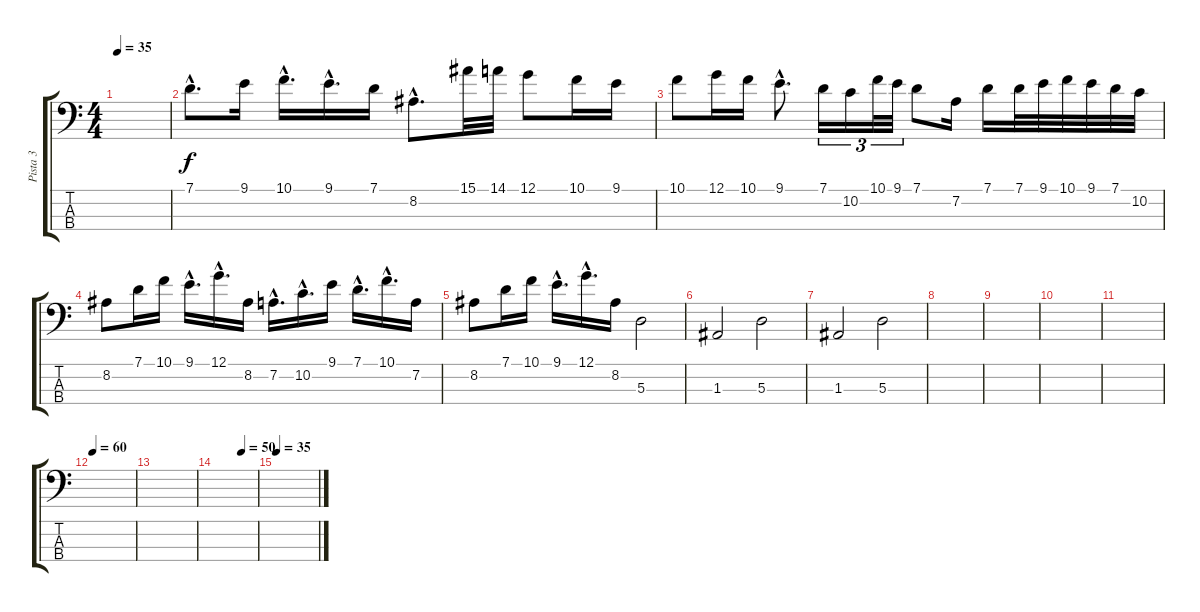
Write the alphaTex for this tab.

\track ("Pista 3" "Pista 3") {instrument electricbassfinger}
\staff {score tabs}
\tuning (G2 D2 A1 E1) {hide}
\ts (4 4)
\tempo 35
\tempo 30
\tempo 35
\clef f4
\ks c
|
7.1{hac}.8{d} 9.1.16 10.1{hac}.16{d} 9.1{hac}.16{d} 7.1.16 8.2{hac}.8{d} 15.1.32 14.1.32 12.1.8 10.1.16 9.1.16 |
10.1.8 12.1.16 10.1.16 9.1{hac}.8{d} 7.1.16{tu (3 2)} 10.2.16{tu (3 2)} 10.1.32{tu (3 2)} 9.1.32{tu (3 2)} 7.1.8 7.2.16 7.1.16 7.1.32 9.1.32 10.1.32 9.1.32 7.1.32 10.2.32 |
8.2.8 7.1.16 10.1.16 9.1{hac}.16{d} 12.1{hac}.16{d} 8.2.16 7.2{hac}.16{d} 10.2{hac}.16{d} 9.1.16 7.1{hac}.16{d} 10.1{hac}.16{d} 7.2.16 |
8.2.8 7.1.16 10.1.16 9.1{hac}.16{d} 12.1{hac}.16{d} 8.2.16 5.3.2 |
1.3.2 5.3.2 |
1.3.2 5.3.2 |
|
|
|
|
\tempo 60
|
|
\tempo (50 0.625)
|
\tempo 35
